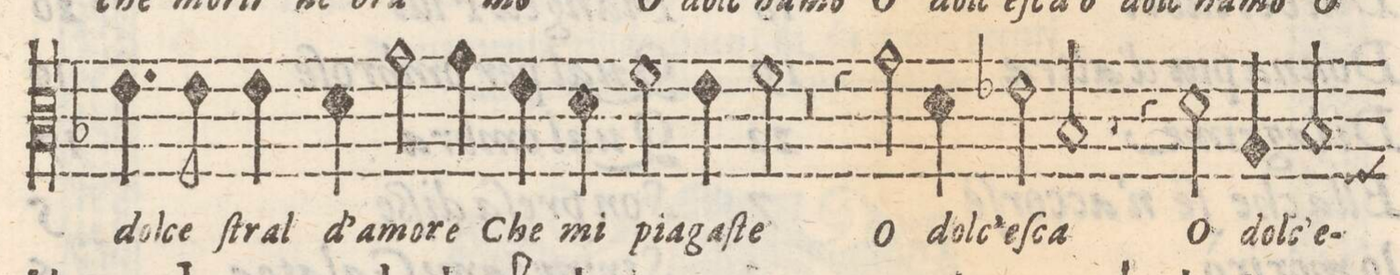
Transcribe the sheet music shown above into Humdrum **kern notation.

**kern	**text
*I"SESTO	*
*clefC3	*
*k[b-]	*
*M2/1	*
4.e\	dol-
8e\	-ce
4e\	ſtral
4d\	d'a-
2g\	-mo-
=17-	=17-
4g\	-re
4e\	Che
4d\	mi
2f\	pia-
4e\	-gaſ-
2f\	-te
=18-	=18-
0r	.
=19-	=19-
4r	.
2g\	O
4d\	dol-
2e-X\	-c'eſ-
2B-/	-ca
=20-	=20-
1r	.
4r	.
2d\	o
4A/	dolc'-
=21-	=21-
2B-/	-e-
*-	*-
